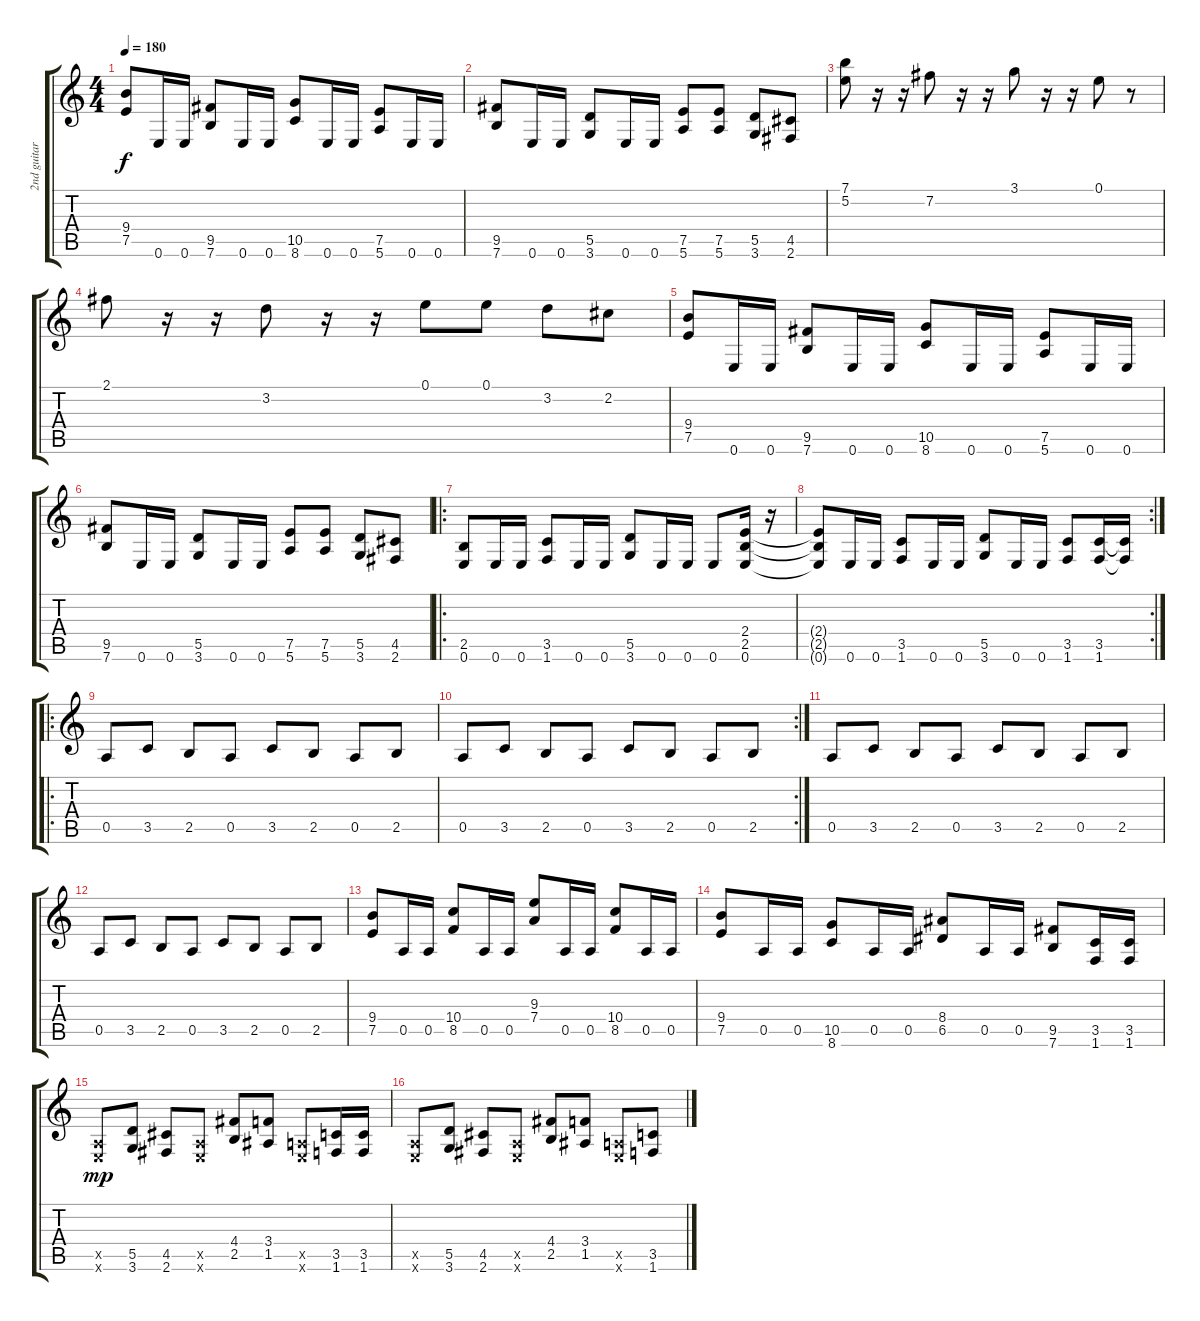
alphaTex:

\track ("2nd guitar" "2nd guitar") {instrument distortionguitar}
\staff {score tabs}
\tuning (E4 B3 G3 D3 A2 E2) {hide}
\ts (4 4)
\tempo 180
\clef g2
\ks c
(9.4 7.5).8{dy f} 0.6.16 0.6.16 (9.5 7.6).8 0.6.16 0.6.16 (10.5 8.6).8 0.6.16 0.6.16 (7.5 5.6).8 0.6.16 0.6.16 |
(9.5 7.6).8 0.6.16 0.6.16 (5.5 3.6).8 0.6.16 0.6.16 (7.5 5.6).8 (7.5 5.6).8 (5.5 3.6).8 (4.5 2.6).8 |
(7.1 5.2).8 r.16 r.16 7.2.8 r.16 r.16 3.1.8 r.16 r.16 0.1.8 r.8 |
2.1.8 r.16 r.16 3.2.8 r.16 r.16 0.1.8 0.1.8 3.2.8 2.2.8 |
(9.4 7.5).8 0.6.16 0.6.16 (9.5 7.6).8 0.6.16 0.6.16 (10.5 8.6).8 0.6.16 0.6.16 (7.5 5.6).8 0.6.16 0.6.16 |
(9.5 7.6).8 0.6.16 0.6.16 (5.5 3.6).8 0.6.16 0.6.16 (7.5 5.6).8 (7.5 5.6).8 (5.5 3.6).8 (4.5 2.6).8 |
\ro
(2.5 0.6).8 0.6.16 0.6.16 (3.5 1.6).8 0.6.16 0.6.16 (5.5 3.6).8 0.6.16 0.6.16 0.6.8 (2.4 2.5 0.6).16 r.16 |
\rc 2
(2.4{t} 2.5{t} 0.6{t}).8 0.6.16 0.6.16 (3.5 1.6).8 0.6.16 0.6.16 (5.5 3.6).8 0.6.16 0.6.16 (3.5 1.6).8 (3.5 1.6).16 (3.5{t} 1.6{t}).16 |
\ro
0.5.8 3.5.8 2.5.8 0.5.8 3.5.8 2.5.8 0.5.8 2.5.8 |
\rc 2
0.5.8 3.5.8 2.5.8 0.5.8 3.5.8 2.5.8 0.5.8 2.5.8 |
0.5.8 3.5.8 2.5.8 0.5.8 3.5.8 2.5.8 0.5.8 2.5.8 |
0.5.8 3.5.8 2.5.8 0.5.8 3.5.8 2.5.8 0.5.8 2.5.8 |
(9.4 7.5).8 0.5.16 0.5.16 (10.4 8.5).8 0.5.16 0.5.16 (9.3 7.4).8 0.5.16 0.5.16 (10.4 8.5).8 0.5.16 0.5.16 |
(9.4 7.5).8 0.5.16 0.5.16 (10.5 8.6).8 0.5.16 0.5.16 (8.4 6.5).8 0.5.16 0.5.16 (9.5 7.6).8 (3.5 1.6).16 (3.5 1.6).16 |
(0.5{x} 0.6{x}).8{dy mp} (5.5 3.6).8 (4.5 2.6).8 (0.5{x} 0.6{x}).8 (4.4 2.5).8 (3.4 1.5).8 (0.5{x} 0.6{x}).8 (3.5 1.6).16 (3.5 1.6).16 |
(0.5{x} 0.6{x}).8 (5.5 3.6).8 (4.5 2.6).8 (0.5{x} 0.6{x}).8 (4.4 2.5).8 (3.4 1.5).8 (0.5{x} 0.6{x}).8 (3.5 1.6).8
